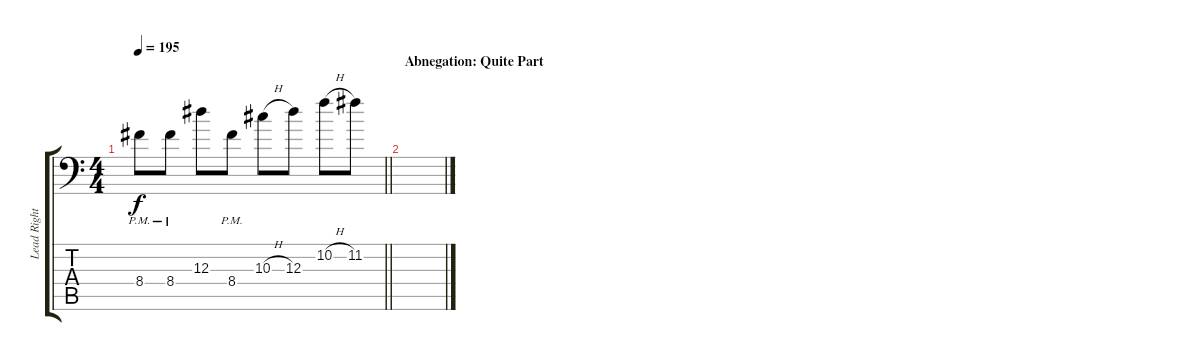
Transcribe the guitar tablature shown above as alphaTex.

\track ("Lead Right 2" "Lead Right") {instrument distortionguitar}
\staff {score tabs}
\tuning (C4 G3 Eb3 Bb2 F2 Bb1) {hide}
\ts (4 4)
\tempo 195
\clef f4
\barLineRight lightlight
\ks c
8.4{pm}.8{dy f} 8.4{pm}.8 12.3.8 8.4{pm}.8 10.3{h}.8 12.3.8 10.2{h}.8 11.2.8 |
\section ("" "Abnegation: Quite Part")
